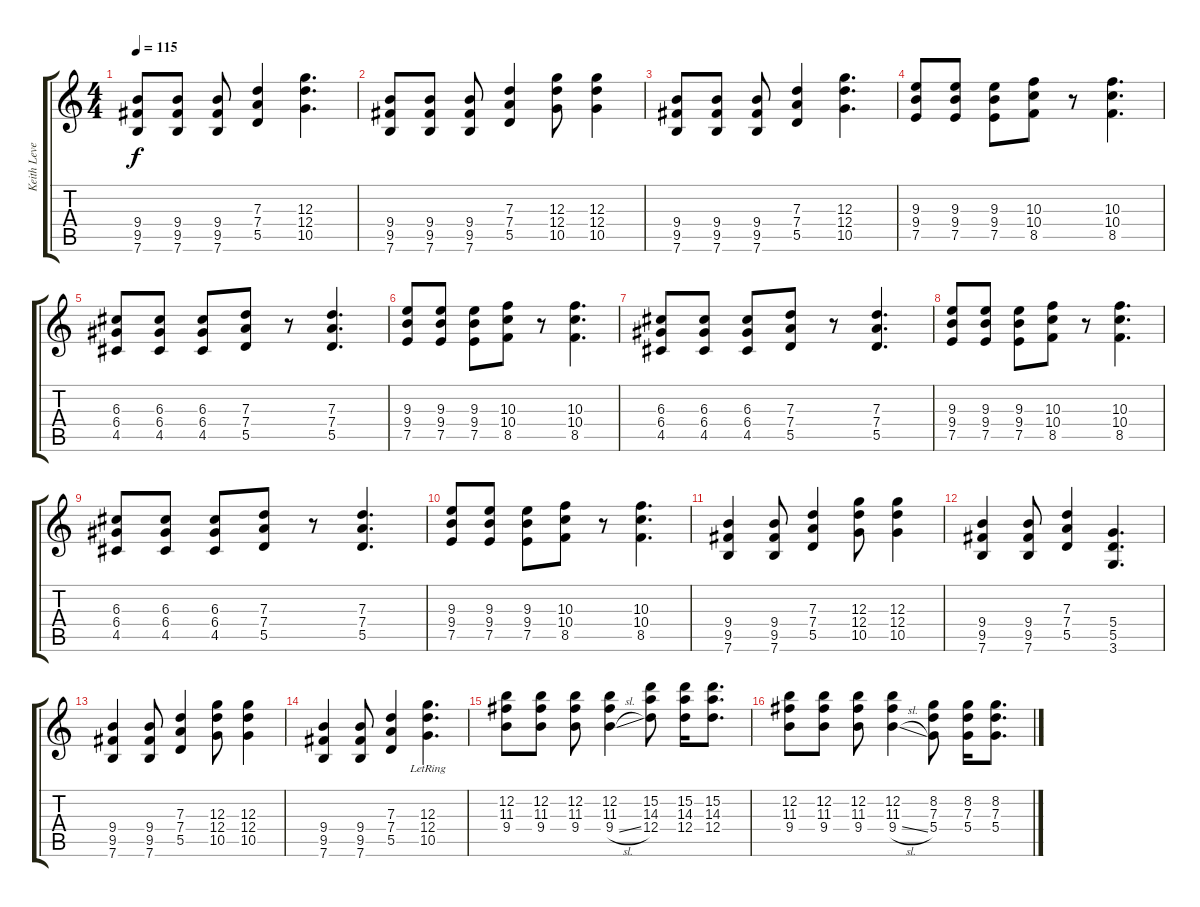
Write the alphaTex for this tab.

\track ("Keith Levene-Guitar" "Keith Leve") {instrument overdrivenguitar}
\staff {score tabs}
\tuning (E4 B3 G3 D3 A2 E2) {hide}
\ts (4 4)
\tempo 115
\clef g2
\ks c
(9.4 9.5 7.6).8{dy f} (9.4 9.5 7.6).8 (9.4 9.5 7.6).8 (7.3 7.4 5.5).4 (12.3 12.4 10.5).4{d} |
(9.4 9.5 7.6).8 (9.4 9.5 7.6).8 (9.4 9.5 7.6).8 (7.3 7.4 5.5).4 (12.3 12.4 10.5).8 (12.3 12.4 10.5).4 |
(9.4 9.5 7.6).8 (9.4 9.5 7.6).8 (9.4 9.5 7.6).8 (7.3 7.4 5.5).4 (12.3 12.4 10.5).4{d} |
(9.3 9.4 7.5).8 (9.3 9.4 7.5).8 (9.3 9.4 7.5).8 (10.3 10.4 8.5).8 r.8 (10.3 10.4 8.5).4{d} |
(6.3 6.4 4.5).8 (6.3 6.4 4.5).8 (6.3 6.4 4.5).8 (7.3 7.4 5.5).8 r.8 (7.3 7.4 5.5).4{d} |
(9.3 9.4 7.5).8 (9.3 9.4 7.5).8 (9.3 9.4 7.5).8 (10.3 10.4 8.5).8 r.8 (10.3 10.4 8.5).4{d} |
(6.3 6.4 4.5).8 (6.3 6.4 4.5).8 (6.3 6.4 4.5).8 (7.3 7.4 5.5).8 r.8 (7.3 7.4 5.5).4{d} |
(9.3 9.4 7.5).8 (9.3 9.4 7.5).8 (9.3 9.4 7.5).8 (10.3 10.4 8.5).8 r.8 (10.3 10.4 8.5).4{d} |
(6.3 6.4 4.5).8 (6.3 6.4 4.5).8 (6.3 6.4 4.5).8 (7.3 7.4 5.5).8 r.8 (7.3 7.4 5.5).4{d} |
(9.3 9.4 7.5).8 (9.3 9.4 7.5).8 (9.3 9.4 7.5).8 (10.3 10.4 8.5).8 r.8 (10.3 10.4 8.5).4{d} |
(9.4 9.5 7.6).4 (9.4 9.5 7.6).8 (7.3 7.4 5.5).4 (12.3 12.4 10.5).8 (12.3 12.4 10.5).4 |
(9.4 9.5 7.6).4 (9.4 9.5 7.6).8 (7.3 7.4 5.5).4 (5.4 5.5 3.6).4{d} |
(9.4 9.5 7.6).4 (9.4 9.5 7.6).8 (7.3 7.4 5.5).4 (12.3 12.4 10.5).8 (12.3 12.4 10.5).4 |
(9.4 9.5 7.6).4 (9.4 9.5 7.6).8 (7.3 7.4 5.5).4 (12.3 12.4{lr} 10.5).4{d} |
(12.2 11.3 9.4).8 (12.2 11.3 9.4).8 (12.2 11.3 9.4).8 (12.2 11.3 9.4{sl}).4 (15.2 14.3 12.4).8 (15.2 14.3 12.4).16 (15.2 14.3 12.4).8{d} |
(12.2 11.3 9.4).8 (12.2 11.3 9.4).8 (12.2 11.3 9.4).8 (12.2 11.3 9.4{sl}).4 (8.2 7.3 5.4).8 (8.2 7.3 5.4).16 (8.2 7.3 5.4).8{d}
